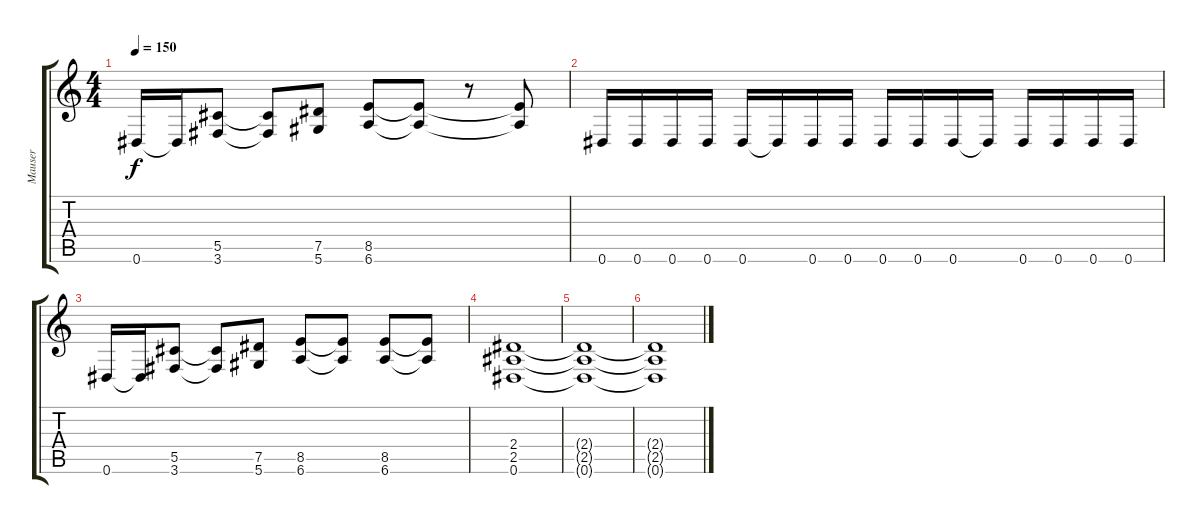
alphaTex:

\track ("Mauser" "Mauser") {instrument distortionguitar}
\staff {score tabs}
\tuning (Eb4 Bb3 Gb3 Db3 Ab2 Eb2) {hide}
\ts (4 4)
\tempo 150
\clef g2
\ks c
0.6.16{dy f} 0.6{t}.16 (5.5 3.6).8 (5.5{t} 3.6{t}).8 (7.5 5.6).8 (8.5 6.6).8 (8.5{t} 6.6{t}).8 r.8 (8.5{t} 6.6{t}).8 |
0.6.16 0.6.16 0.6.16 0.6.16 0.6.16 0.6{t}.16 0.6.16 0.6.16 0.6.16 0.6.16 0.6.16 0.6{t}.16 0.6.16 0.6.16 0.6.16 0.6.16 |
0.6.16 0.6{t}.16 (5.5 3.6).8 (5.5{t} 3.6{t}).8 (7.5 5.6).8 (8.5 6.6).8 (8.5{t} 6.6{t}).8 (8.5 6.6).8 (8.5{t} 6.6{t}).8 |
(2.4 2.5 0.6).1 |
(2.4{t} 2.5{t} 0.6{t}).1 |
(2.4{t} 2.5{t} 0.6{t}).1
